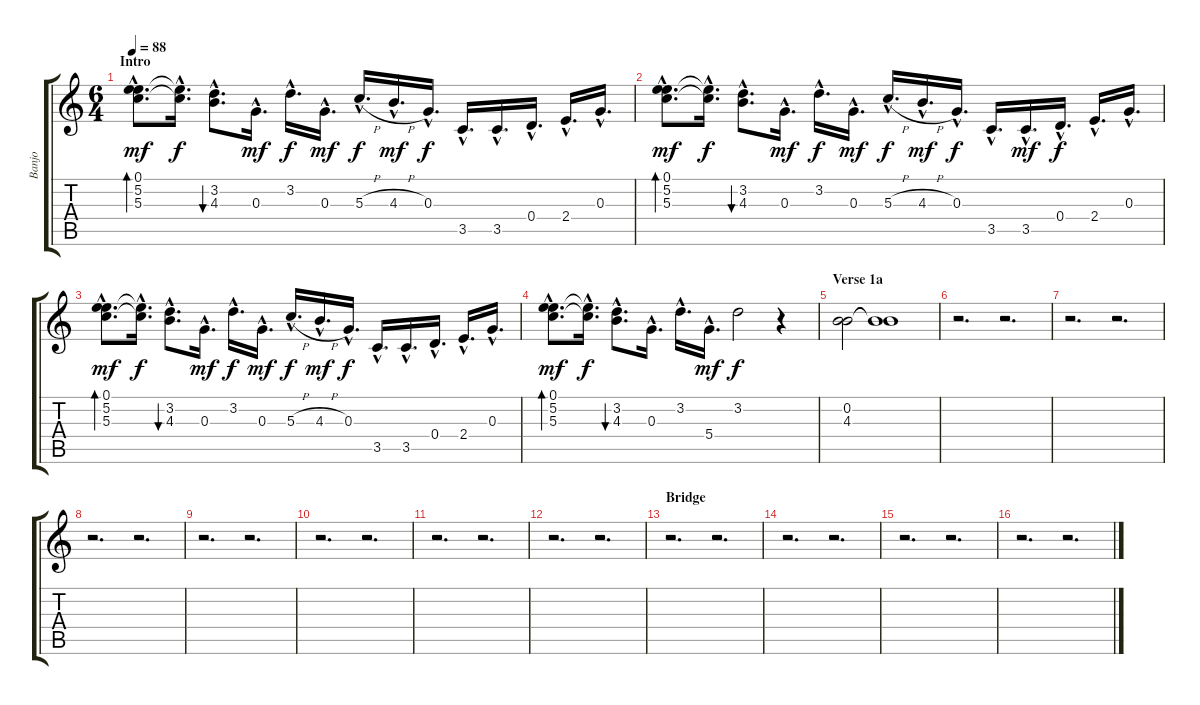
\track ("Banjo" "Banjo") {instrument banjo}
\staff {score tabs}
\tuning (E4 B3 G3 D3 A2 E2) {hide}
\displaytranspose 12
\ts (6 4)
\section ("" "Intro")
\tempo 88
\clef g2
\ks c
(0.1{hac} 5.2{hac} 5.3{hac}).8{d bd 120 dy mf instrument banjo} (5.2{hac t} 5.3{hac t}).16{d dy f} (3.2{hac} 4.3{hac}).8{d bu 120} 0.3{hac}.16{d dy mf} 3.2{hac}.16{d dy f} 0.3{hac}.16{d dy mf} 5.3{h hac}.16{d dy f} 4.3{h hac}.16{d dy mf} 0.3{hac}.16{d dy f} 3.5{hac}.16{d} 3.5{hac}.16{d} 0.4{hac}.16{d} 2.4{hac}.16{d} 0.3{hac}.16{d} |
(0.1{hac} 5.2{hac} 5.3{hac}).8{d bd 120 dy mf} (5.2{hac t} 5.3{hac t}).16{d dy f} (3.2{hac} 4.3{hac}).8{d bu 120} 0.3{hac}.16{d dy mf} 3.2{hac}.16{d dy f} 0.3{hac}.16{d dy mf} 5.3{h hac}.16{d dy f} 4.3{h hac}.16{d dy mf} 0.3{hac}.16{d dy f} 3.5{hac}.16{d} 3.5{hac}.16{d dy mf} 0.4{hac}.16{d dy f} 2.4{hac}.16{d} 0.3{hac}.16{d} |
(0.1{hac} 5.2{hac} 5.3{hac}).8{d bd 120 dy mf} (5.2{hac t} 5.3{hac t}).16{d dy f} (3.2{hac} 4.3{hac}).8{d bu 120} 0.3{hac}.16{d dy mf} 3.2{hac}.16{d dy f} 0.3{hac}.16{d dy mf} 5.3{h hac}.16{d dy f} 4.3{h hac}.16{d dy mf} 0.3{hac}.16{d dy f} 3.5{hac}.16{d} 3.5{hac}.16{d} 0.4{hac}.16{d} 2.4{hac}.16{d} 0.3{hac}.16{d} |
(0.1{hac} 5.2{hac} 5.3{hac}).8{d bd 120 dy mf} (5.2{hac t} 5.3{hac t}).16{d dy f} (3.2{hac} 4.3{hac}).8{d bu 120} 0.3{hac}.16{d} 3.2{hac}.16{d} 5.4{hac}.16{d dy mf} 3.2.2{dy f} r.4 |
\section ("" "Verse 1a")
(0.2 4.3).2 (0.2{t} 4.3{t}).1 |
r.2{d} r.2{d} |
r.2{d} r.2{d} |
r.2{d} r.2{d} |
r.2{d} r.2{d} |
r.2{d} r.2{d} |
r.2{d} r.2{d} |
r.2{d} r.2{d} |
\section ("" "Bridge")
r.2{d} r.2{d} |
r.2{d} r.2{d} |
r.2{d} r.2{d} |
r.2{d} r.2{d}
